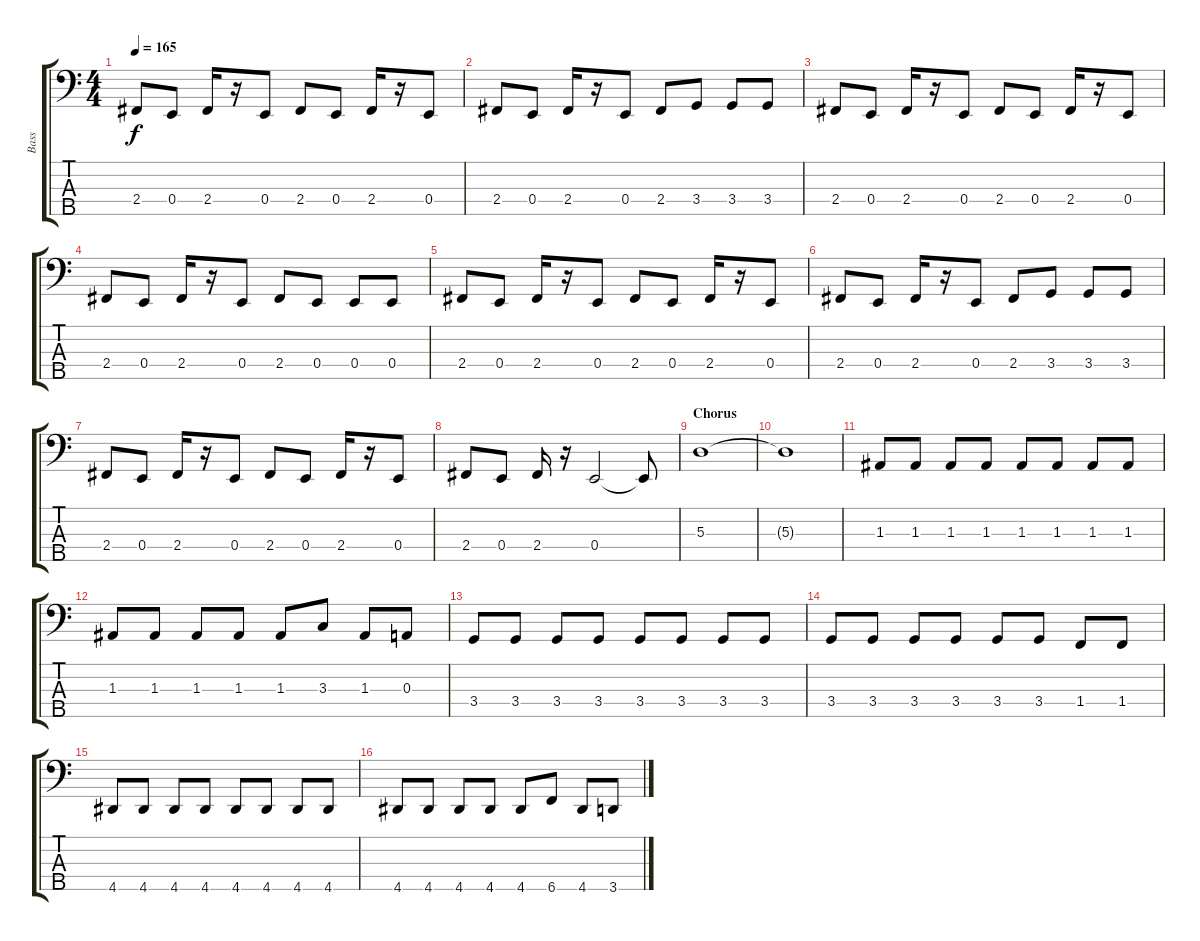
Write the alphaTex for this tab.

\track ("Bass" "Bass") {instrument electricbassfinger}
\staff {score tabs}
\tuning (G2 D2 A1 E1 B0) {hide}
\ts (4 4)
\tempo 165
\clef f4
\ks c
2.4.8{dy f} 0.4.8 2.4.16 r.16 0.4.8 2.4.8 0.4.8 2.4.16 r.16 0.4.8 |
2.4.8 0.4.8 2.4.16 r.16 0.4.8 2.4.8 3.4.8 3.4.8 3.4.8 |
2.4.8 0.4.8 2.4.16 r.16 0.4.8 2.4.8 0.4.8 2.4.16 r.16 0.4.8 |
2.4.8 0.4.8 2.4.16 r.16 0.4.8 2.4.8 0.4.8 0.4.8 0.4.8 |
2.4.8 0.4.8 2.4.16 r.16 0.4.8 2.4.8 0.4.8 2.4.16 r.16 0.4.8 |
2.4.8 0.4.8 2.4.16 r.16 0.4.8 2.4.8 3.4.8 3.4.8 3.4.8 |
2.4.8 0.4.8 2.4.16 r.16 0.4.8 2.4.8 0.4.8 2.4.16 r.16 0.4.8 |
2.4.8 0.4.8 2.4.16 r.16 0.4.2 0.4{t}.8 |
\section ("" "Chorus")
5.3.1 |
5.3{t}.1 |
1.3.8 1.3.8 1.3.8 1.3.8 1.3.8 1.3.8 1.3.8 1.3.8 |
1.3.8 1.3.8 1.3.8 1.3.8 1.3.8 3.3.8 1.3.8 0.3.8 |
3.4.8 3.4.8 3.4.8 3.4.8 3.4.8 3.4.8 3.4.8 3.4.8 |
3.4.8 3.4.8 3.4.8 3.4.8 3.4.8 3.4.8 1.4.8 1.4.8 |
4.5.8 4.5.8 4.5.8 4.5.8 4.5.8 4.5.8 4.5.8 4.5.8 |
4.5.8 4.5.8 4.5.8 4.5.8 4.5.8 6.5.8 4.5.8 3.5.8
